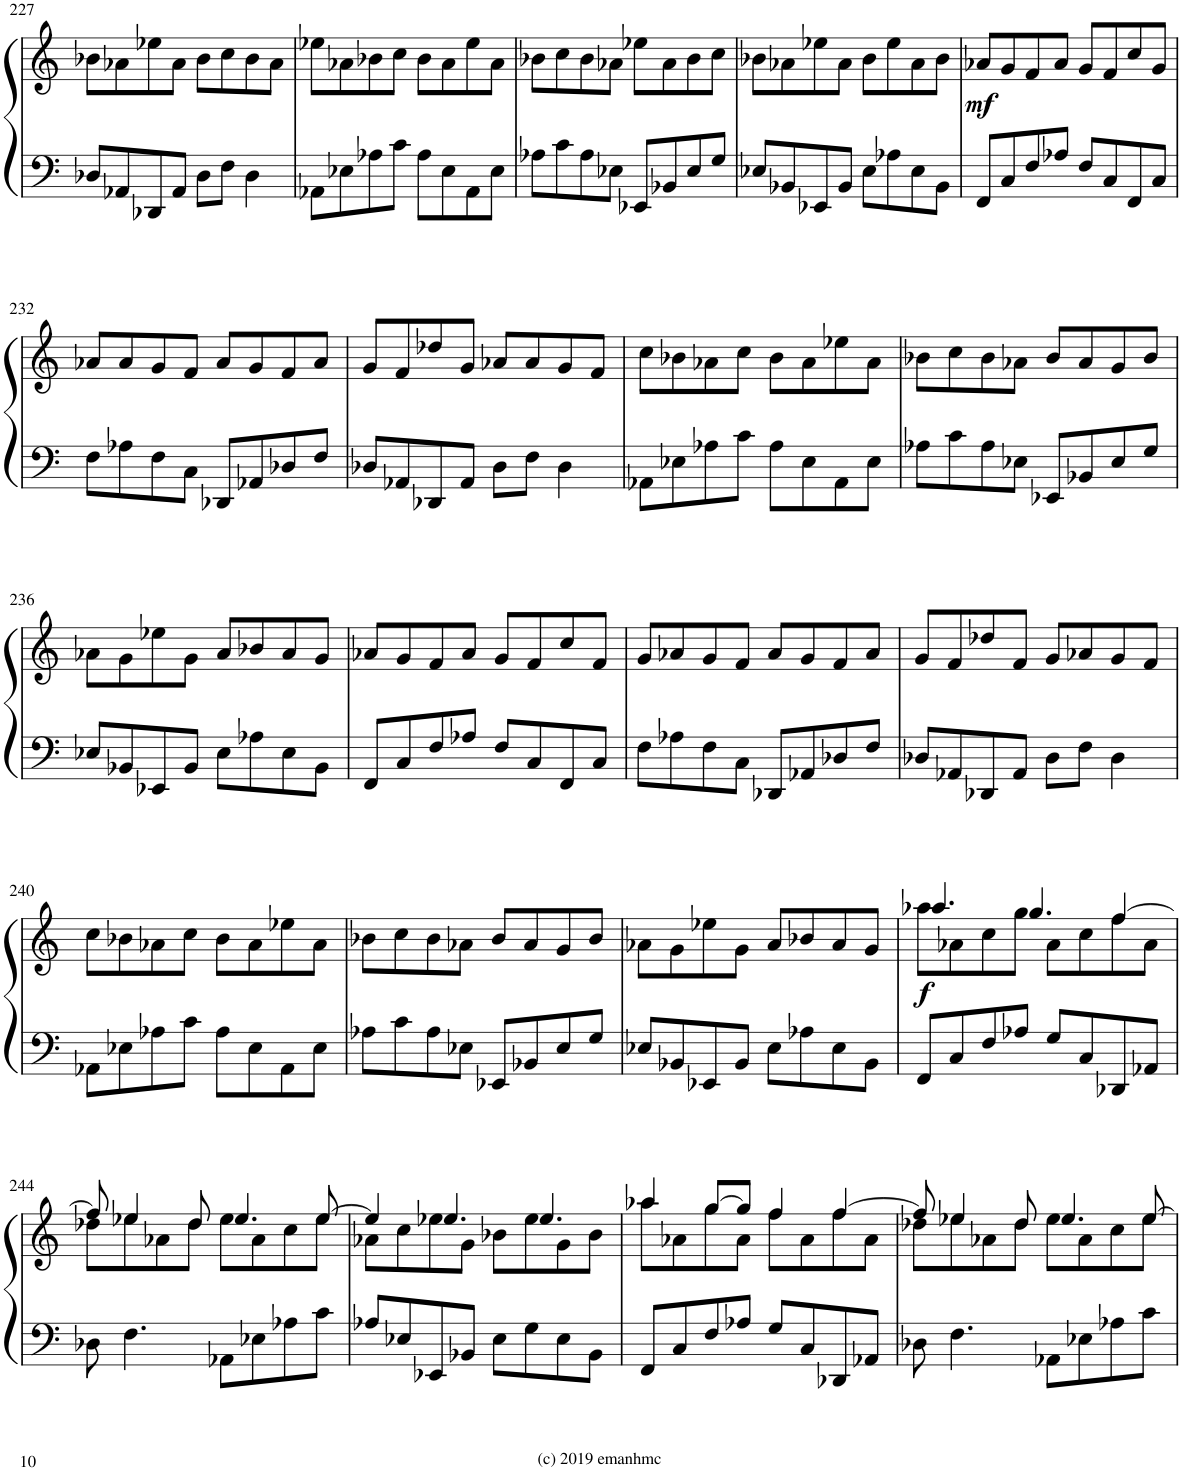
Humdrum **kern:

**kern	**kern	**dynam
*part1	*part1	*part1
*staff2	*staff1	*staff1/2
*I"Piano	*	*
*I'Pno.	*	*
!!LO:PB:g=z
*clefF4	*clefG2	*
*k[]	*k[]	*
*M4/4	*M4/4	*
=227	=227	=227
8D-X/L	8b-X\L	.
8AA-X/	8a-X\	.
8DD-X/	8ee-X\	.
8AA-/J	8a-\J	.
8D-\L	8b-\L	.
8F\J	8cc\	.
4D-\	8b-\	.
.	8a-\J	.
=228	=228	=228
8AA-X\L	8ee-X\L	.
8E-X\	8a-X\	.
8A-X\	8b-X\	.
8c\J	8cc\J	.
8A-\L	8b-\L	.
8E-\	8a-\	.
8AA-\	8ee-\	.
8E-\J	8a-\J	.
=229	=229	=229
8A-X\L	8b-X\L	.
8c\	8cc\	.
8A-\	8b-\	.
8E-X\J	8a-X\J	.
8EE-X/L	8ee-X\L	.
8BB-X/	8a-\	.
8E-/	8b-\	.
8G/J	8cc\J	.
=230	=230	=230
8E-X/L	8b-X\L	.
8BB-X/	8a-X\	.
8EE-X/	8ee-X\	.
8BB-/J	8a-\J	.
8E-\L	8b-\L	.
8A-X\	8ee-\	.
8E-\	8a-\	.
8BB-\J	8b-\J	.
=231	=231	=231
!	!	!LO:DY:b
8FF/L	8a-X/L	mf
8C/	8g/	.
8F/	8f/	.
8A-X/J	8a-/J	.
8F/L	8g/L	.
8C/	8f/	.
8FF/	8cc/	.
8C/J	8g/J	.
!!LO:LB:g=z
=232	=232	=232
8F\L	8a-X/L	.
8A-X\	8a-/	.
8F\	8g/	.
8C\J	8f/J	.
8DD-X/L	8a-/L	.
8AA-X/	8g/	.
8D-X/	8f/	.
8F/J	8a-/J	.
=233	=233	=233
8D-X/L	8g/L	.
8AA-X/	8f/	.
8DD-X/	8dd-X/	.
8AA-/J	8g/J	.
8D-\L	8a-X/L	.
8F\J	8a-/	.
4D-\	8g/	.
.	8f/J	.
=234	=234	=234
8AA-X\L	8cc\L	.
8E-X\	8b-X\	.
8A-X\	8a-X\	.
8c\J	8cc\J	.
8A-\L	8b-\L	.
8E-\	8a-\	.
8AA-\	8ee-X\	.
8E-\J	8a-\J	.
=235	=235	=235
8A-X\L	8b-X\L	.
8c\	8cc\	.
8A-\	8b-\	.
8E-X\J	8a-X\J	.
8EE-X/L	8b-/L	.
8BB-X/	8a-/	.
8E-/	8g/	.
8G/J	8b-/J	.
!!LO:LB:g=z
=236	=236	=236
8E-X/L	8a-X\L	.
8BB-X/	8g\	.
8EE-X/	8ee-X\	.
8BB-/J	8g\J	.
8E-\L	8a-/L	.
8A-X\	8b-X/	.
8E-\	8a-/	.
8BB-\J	8g/J	.
=237	=237	=237
8FF/L	8a-X/L	.
8C/	8g/	.
8F/	8f/	.
8A-X/J	8a-/J	.
8F/L	8g/L	.
8C/	8f/	.
8FF/	8cc/	.
8C/J	8f/J	.
=238	=238	=238
8F\L	8g/L	.
8A-X\	8a-X/	.
8F\	8g/	.
8C\J	8f/J	.
8DD-X/L	8a-/L	.
8AA-X/	8g/	.
8D-X/	8f/	.
8F/J	8a-/J	.
=239	=239	=239
8D-X/L	8g/L	.
8AA-X/	8f/	.
8DD-X/	8dd-X/	.
8AA-/J	8f/J	.
8D-\L	8g/L	.
8F\J	8a-X/	.
4D-\	8g/	.
.	8f/J	.
!!LO:LB:g=z
=240	=240	=240
8AA-X\L	8cc\L	.
8E-X\	8b-X\	.
8A-X\	8a-X\	.
8c\J	8cc\J	.
8A-\L	8b-\L	.
8E-\	8a-\	.
8AA-\	8ee-X\	.
8E-\J	8a-\J	.
=241	=241	=241
8A-X\L	8b-X\L	.
8c\	8cc\	.
8A-\	8b-\	.
8E-X\J	8a-X\J	.
8EE-X/L	8b-/L	.
8BB-X/	8a-/	.
8E-/	8g/	.
8G/J	8b-/J	.
=242	=242	=242
8E-X/L	8a-X\L	.
8BB-X/	8g\	.
8EE-X/	8ee-X\	.
8BB-/J	8g\J	.
8E-\L	8a-/L	.
8A-X\	8b-X/	.
8E-\	8a-/	.
8BB-\J	8g/J	.
=243	=243	=243
*	*^	*
!	!	!	!LO:DY:b
8FF/L	4.aa-X/	8aa-\L	f
8C/	.	8a-X\	.
8F/	.	8cc\	.
8A-X/J	4.gg/	8gg\J	.
8G/L	.	8a-\L	.
8C/	.	8cc\	.
8DD-X/	[4ff/	8ff\	.
8AA-X/J	.	8a-\J	.
!!LO:LB:g=z	!!
=244	=244	=244	=244
8D-X\	8ff/]	8dd-X\L	.
4.F\	4ee-X/	8ee-\	.
.	.	8a-X\	.
.	8dd-/	8dd-\J	.
8AA-X\L	4.ee-/	8ee-\L	.
8E-X\	.	8a-\	.
8A-X\	.	8cc\	.
8c\J	[8ee-/	8ee-\J	.
=245	=245	=245	=245
8A-X/L	4ee-/]	8a-X\L	.
8E-X/	.	8cc\	.
8EE-X/	4.ee-X/	8ee-\	.
8BB-X/J	.	8g\J	.
8E-\L	.	8b-X\L	.
8G\	4.ee-/	8ee-\	.
8E-\	.	8g\	.
8BB-\J	.	8b-\J	.
=246	=246	=246	=246
8FF/L	4aa-X/	8aa-\L	.
8C/	.	8a-X\	.
8F/	[8gg/L	8gg\	.
8A-X/J	8gg/J]	8a-\J	.
8G/L	4ff/	8ff\L	.
8C/	.	8a-\	.
8DD-X/	[4ff/	8ff\	.
8AA-X/J	.	8a-\J	.
=247	=247	=247	=247
8D-X\	8ff/]	8dd-X\L	.
4.F\	4ee-X/	8ee-\	.
.	.	8a-X\	.
.	8dd-/	8dd-\J	.
8AA-X\L	4.ee-/	8ee-\L	.
8E-X\	.	8a-\	.
8A-X\	.	8cc\	.
8c\J	[8ee-/	8ee-\J	.
*	*v	*v	*
=	=	=
*-	*-	*-
